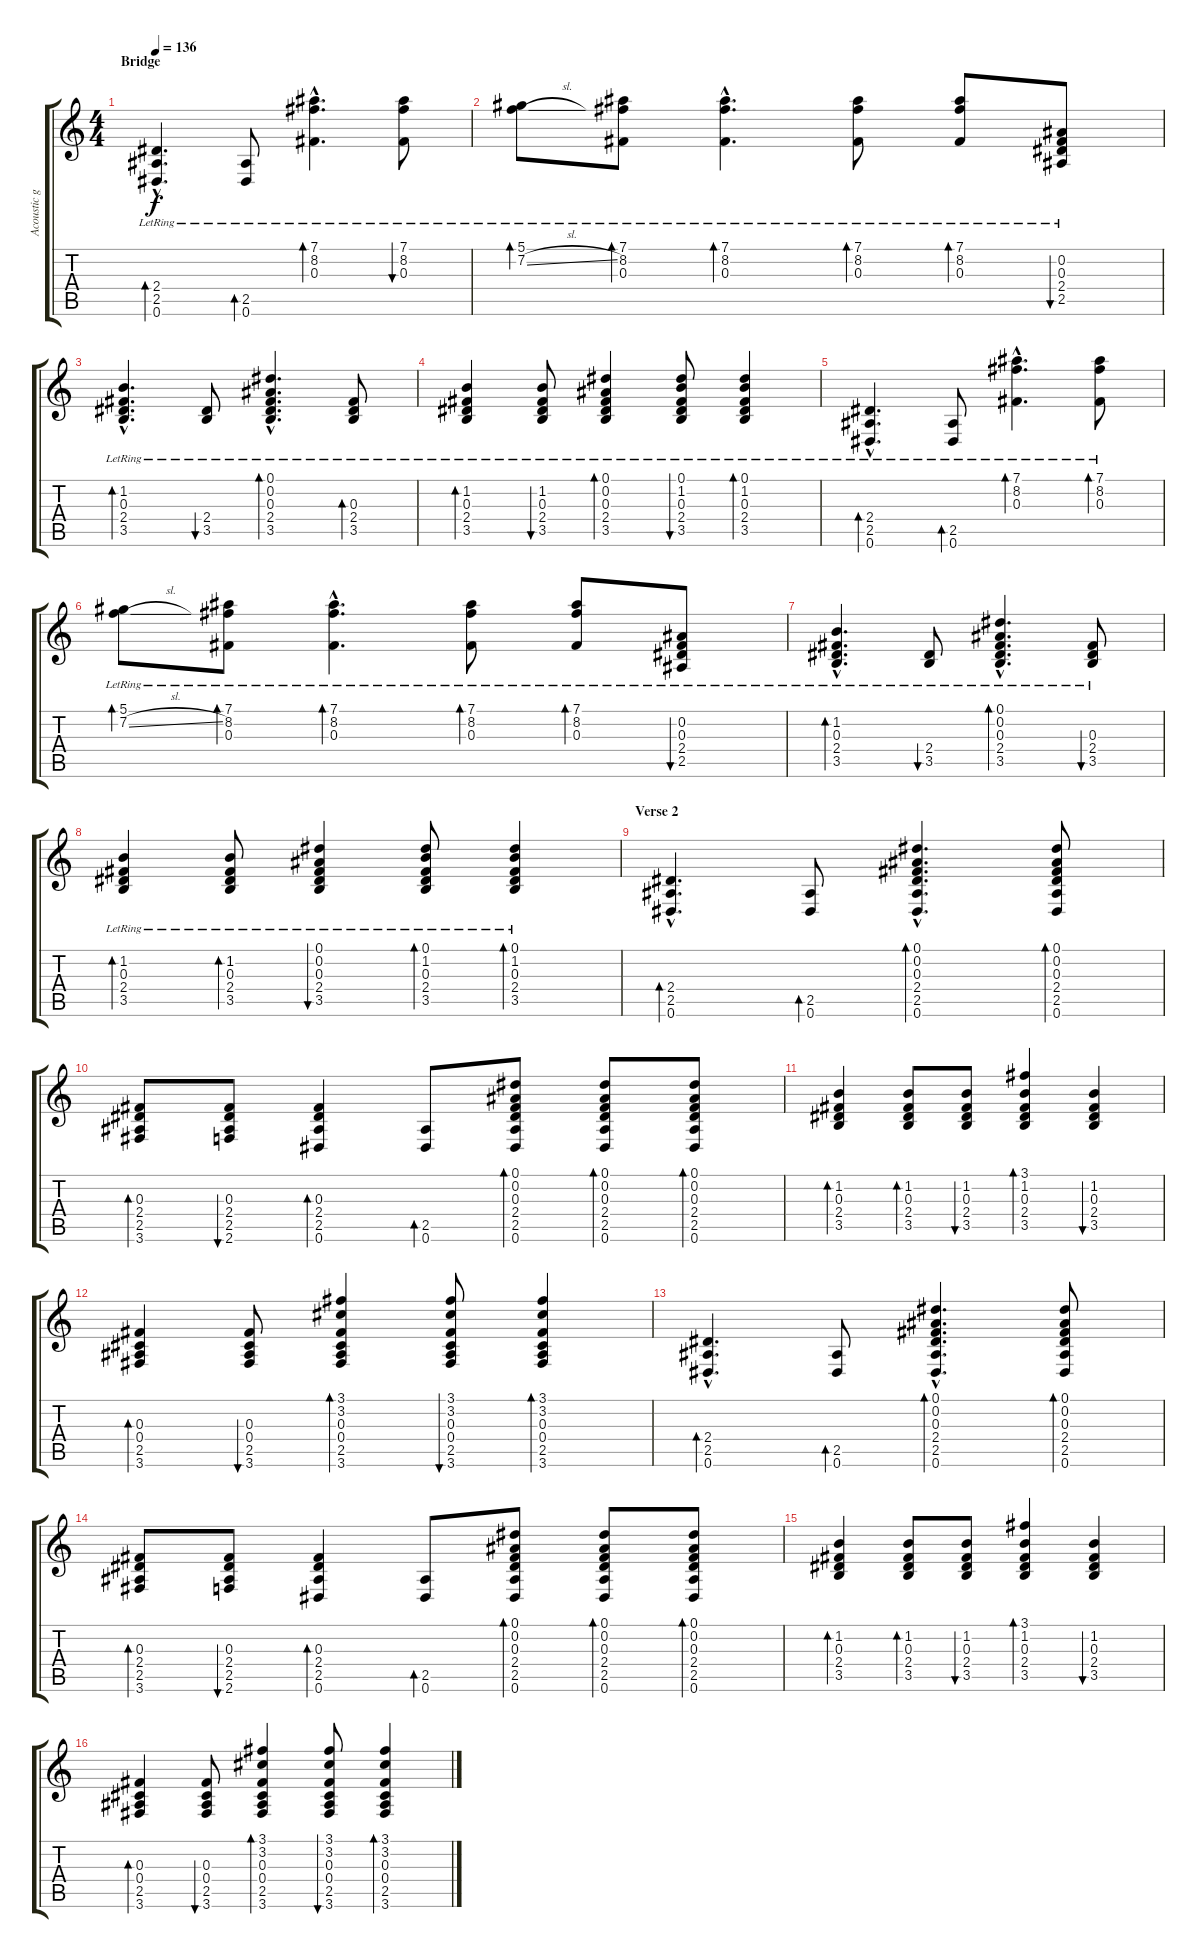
\track ("Acoustic guitar" "Acoustic g") {instrument acousticguitarsteel}
\staff {score tabs}
\tuning (Eb4 Bb3 Gb3 Db3 Ab2 Eb2) {hide}
\ts (4 4)
\section ("" "Bridge")
\tempo 136
\clef g2
\ks c
(2.4{hac lr} 2.5{hac lr} 0.6{hac lr}).4{d bd 60 dy f} (2.5{lr} 0.6{lr}).8{bd 60} (7.1{hac lr} 8.2{hac lr} 0.3{hac lr}).4{d bd 60} (7.1{lr} 8.2{lr} 0.3{lr}).8{bu 60} |
(5.1{lr} 7.2{sl}).8{bd 60} (7.1{lr} 8.2{lr} 0.3{lr}).8{bd 60} (7.1{hac lr} 8.2{hac lr} 0.3{hac lr}).4{d bd 60} (7.1{lr} 8.2{lr} 0.3{lr}).8{bd 60} (7.1{lr} 8.2{lr} 0.3{lr}).8{bd 60} (0.2{lr} 0.3{lr} 2.4{lr} 2.5{lr}).8{bu 60} |
(1.2{hac lr} 0.3{hac lr} 2.4{hac lr} 3.5{hac lr}).4{d bd 60} (2.4{lr} 3.5{lr}).8{bu 60} (0.1{hac} 0.2{hac lr} 0.3{hac lr} 2.4{hac lr} 3.5{hac lr}).4{d bd 60} (0.3{lr} 2.4{lr} 3.5{lr}).8{bd 60} |
(1.2{lr} 0.3{lr} 2.4{lr} 3.5{lr}).4{bd 60} (1.2{lr} 0.3{lr} 2.4{lr} 3.5{lr}).8{bu 60} (0.1 0.2{lr} 0.3{lr} 2.4{lr} 3.5{lr}).4{bd 60} (0.1 1.2{lr} 0.3{lr} 2.4{lr} 3.5{lr}).8{bu 60} (0.1 1.2{lr} 0.3{lr} 2.4{lr} 3.5{lr}).4{bd 60} |
(2.4{hac lr} 2.5{hac lr} 0.6{hac lr}).4{d bd 60} (2.5{lr} 0.6{lr}).8{bd 60} (7.1{hac lr} 8.2{hac lr} 0.3{hac lr}).4{d bd 60} (7.1{lr} 8.2{lr} 0.3{lr}).8{bd 60} |
(5.1{lr} 7.2{sl}).8{bd 60} (7.1{lr} 8.2{lr} 0.3{lr}).8{bd 60} (7.1{hac lr} 8.2{hac lr} 0.3{hac lr}).4{d bd 60} (7.1{lr} 8.2{lr} 0.3{lr}).8{bd 60} (7.1{lr} 8.2{lr} 0.3{lr}).8{bd 60} (0.2 0.3{lr} 2.4{lr} 2.5{lr}).8{bu 60} |
(1.2{hac lr} 0.3{hac lr} 2.4{hac lr} 3.5{hac lr}).4{d bd 60} (2.4{lr} 3.5{lr}).8{bu 60} (0.1{hac} 0.2{hac lr} 0.3{hac lr} 2.4{hac lr} 3.5{hac lr}).4{d bd 60} (0.3{lr} 2.4{lr} 3.5{lr}).8{bu 60} |
(1.2{lr} 0.3{lr} 2.4{lr} 3.5{lr}).4{bd 60} (1.2{lr} 0.3{lr} 2.4{lr} 3.5{lr}).8{bd 60} (0.1 0.2{lr} 0.3{lr} 2.4{lr} 3.5{lr}).4{bu 60} (0.1{lr} 1.2{lr} 0.3{lr} 2.4{lr} 3.5{lr}).8{bd 60} (0.1{lr} 1.2{lr} 0.3{lr} 2.4{lr} 3.5{lr}).4{bd 60} |
\section ("" "Verse 2")
(2.4{hac} 2.5{hac} 0.6{hac}).4{d bd 60} (2.5 0.6).8{bd 60} (0.1{hac} 0.2{hac} 0.3{hac} 2.4{hac} 2.5{hac} 0.6{hac}).4{d bd 60} (0.1 0.2 0.3 2.4 2.5 0.6).8{bd 60} |
(0.3 2.4 2.5 3.6).8{bd 60} (0.3 2.4 2.5 2.6).8{bu 60} (0.3 2.4 2.5 0.6).4{bd 60} (2.5 0.6).8{bd 60} (0.1 0.2 0.3 2.4 2.5 0.6).8{bd 60} (0.1 0.2 0.3 2.4 2.5 0.6).8{bd 60} (0.1 0.2 0.3 2.4 2.5 0.6).8{bd 60} |
(1.2 0.3 2.4 3.5).4{bd 60} (1.2 0.3 2.4 3.5).8{bd 60} (1.2 0.3 2.4 3.5).8{bu 60} (3.1 1.2 0.3 2.4 3.5).4{bd 60} (1.2 0.3 2.4 3.5).4{bu 60} |
(0.3 0.4 2.5 3.6).4{bd 60} (0.3 0.4 2.5 3.6).8{bu 60} (3.1 3.2 0.3 0.4 2.5 3.6).4{bd 60} (3.1 3.2 0.3 0.4 2.5 3.6).8{bu 60} (3.1 3.2 0.3 0.4 2.5 3.6).4{bd 60} |
(2.4{hac} 2.5{hac} 0.6{hac}).4{d bd 60} (2.5 0.6).8{bd 60} (0.1{hac} 0.2{hac} 0.3{hac} 2.4{hac} 2.5{hac} 0.6{hac}).4{d bd 60} (0.1 0.2 0.3 2.4 2.5 0.6).8{bd 60} |
(0.3 2.4 2.5 3.6).8{bd 60} (0.3 2.4 2.5 2.6).8{bu 60} (0.3 2.4 2.5 0.6).4{bd 60} (2.5 0.6).8{bd 60} (0.1 0.2 0.3 2.4 2.5 0.6).8{bd 60} (0.1 0.2 0.3 2.4 2.5 0.6).8{bd 60} (0.1 0.2 0.3 2.4 2.5 0.6).8{bd 60} |
(1.2 0.3 2.4 3.5).4{bd 60} (1.2 0.3 2.4 3.5).8{bd 60} (1.2 0.3 2.4 3.5).8{bu 60} (3.1 1.2 0.3 2.4 3.5).4{bd 60} (1.2 0.3 2.4 3.5).4{bu 60} |
(0.3 0.4 2.5 3.6).4{bd 60} (0.3 0.4 2.5 3.6).8{bu 60} (3.1 3.2 0.3 0.4 2.5 3.6).4{bd 60} (3.1 3.2 0.3 0.4 2.5 3.6).8{bu 60} (3.1 3.2 0.3 0.4 2.5 3.6).4{bd 60}
